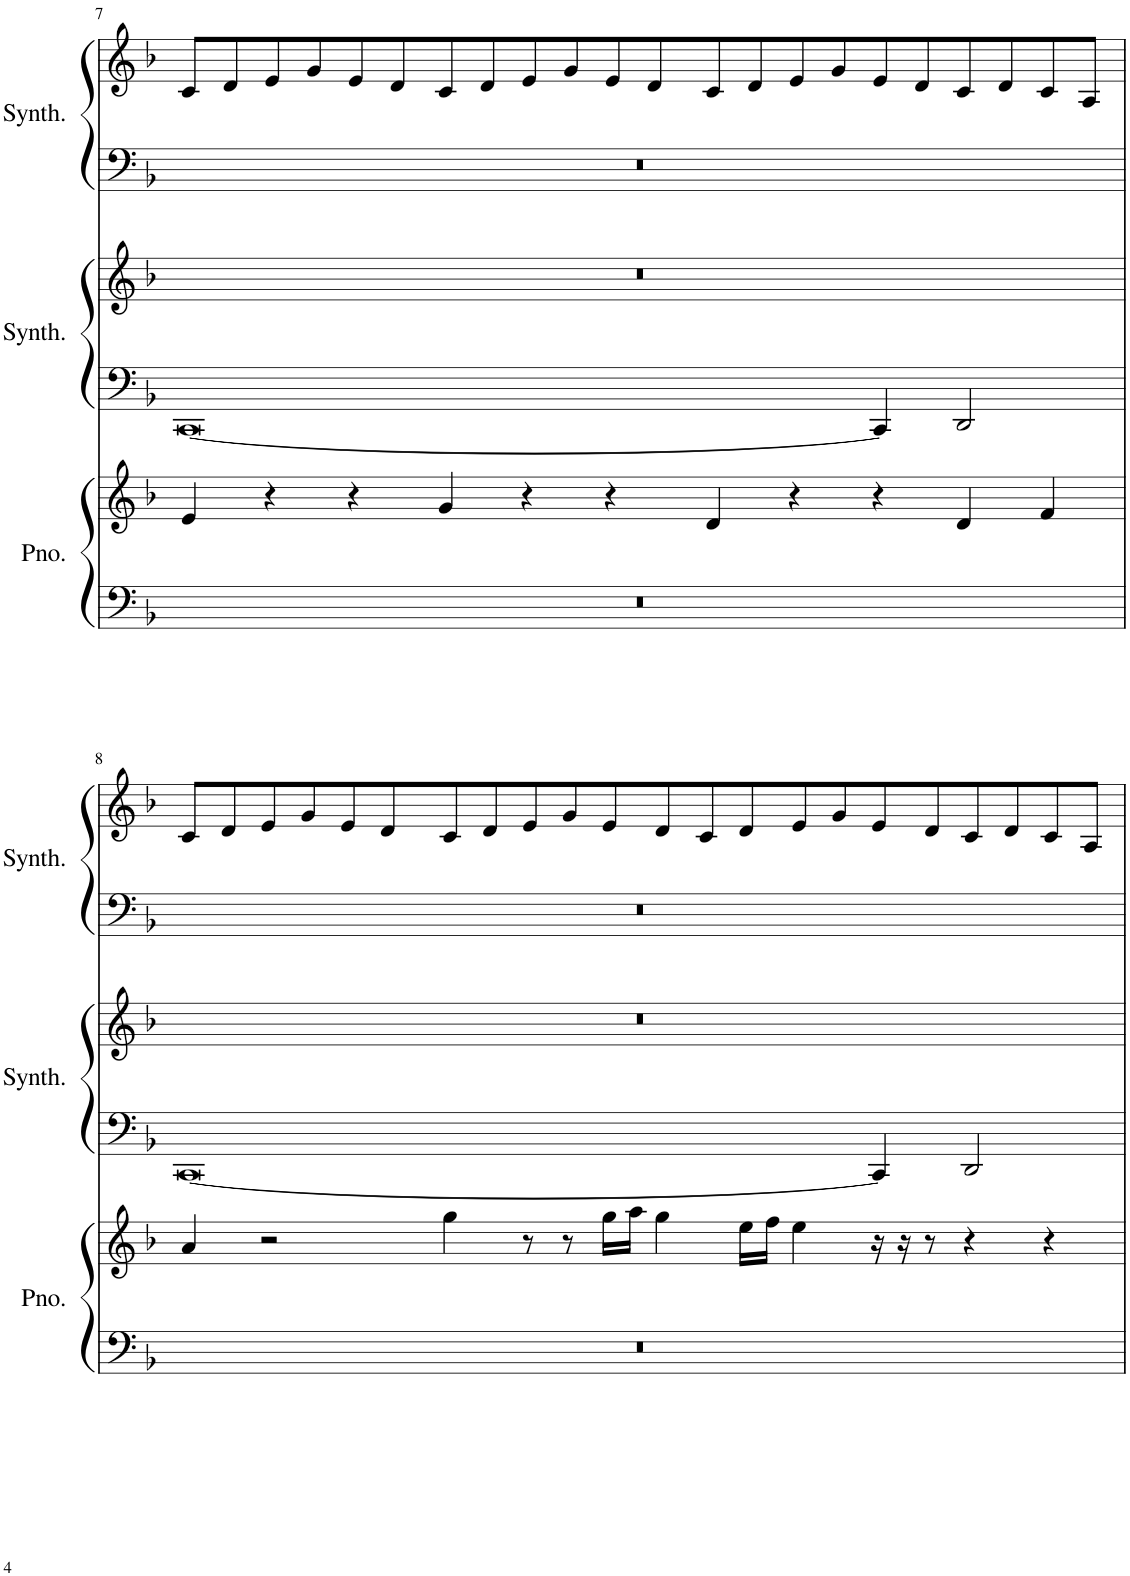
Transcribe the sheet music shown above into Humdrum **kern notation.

**kern	**kern	**kern	**kern	**kern	**kern
*part3	*part3	*part2	*part2	*part1	*part1
*staff6	*staff5	*staff4	*staff3	*staff2	*staff1
*I"Piano	*	*I"ストリング シンセサイザー	*	*I"ニューエイジ シンセサイザー	*
*I'Pno.	*	*	*	*	*
!!LO:PB:g=z
*clefF4	*clefG2	*clefF4	*clefG2	*clefF4	*clefG2
*k[b-]	*k[b-]	*k[b-]	*k[b-]	*k[b-]	*k[b-]
*M11/4	*M11/4	*M11/4	*M11/4	*M11/4	*M11/4
=7	=7	=7	=7	=7	=7
4%11r	4e/	[0CC	4%11r	4%11r	8c/L
.	.	.	.	.	8d/
.	4r	.	.	.	8e/
.	.	.	.	.	8g/
.	4r	.	.	.	8e/
.	.	.	.	.	8d/
.	4g/	.	.	.	8c/
.	.	.	.	.	8d/
.	4r	.	.	.	8e/
.	.	.	.	.	8g/
.	4r	.	.	.	8e/
.	.	.	.	.	8d/
.	4d/	.	.	.	8c/
.	.	.	.	.	8d/
.	4r	.	.	.	8e/
.	.	.	.	.	8g/
.	4r	4CC/]	.	.	8e/
.	.	.	.	.	8d/
.	4d/	2DD/	.	.	8c/
.	.	.	.	.	8d/
.	4f/	.	.	.	8c/
.	.	.	.	.	8A/J
!!LO:LB:g=z
=8	=8	=8	=8	=8	=8
4%11r	4a/	[0CC	4%11r	4%11r	8c/L
.	.	.	.	.	8d/
.	2r	.	.	.	8e/
.	.	.	.	.	8g/
.	.	.	.	.	8e/
.	.	.	.	.	8d/
.	4gg\	.	.	.	8c/
.	.	.	.	.	8d/
.	8r	.	.	.	8e/
.	8r	.	.	.	8g/
.	16gg\LL	.	.	.	8e/
.	16aa\JJ	.	.	.	.
.	4gg\	.	.	.	8d/
.	.	.	.	.	8c/
.	16ee\LL	.	.	.	8d/
.	16ff\JJ	.	.	.	.
.	4ee\	.	.	.	8e/
.	.	.	.	.	8g/
.	16r	4CC/]	.	.	8e/
.	16r	.	.	.	.
.	8r	.	.	.	8d/
.	4r	2DD/	.	.	8c/
.	.	.	.	.	8d/
.	4r	.	.	.	8c/
.	.	.	.	.	8A/J
=	=	=	=	=	=
*-	*-	*-	*-	*-	*-
